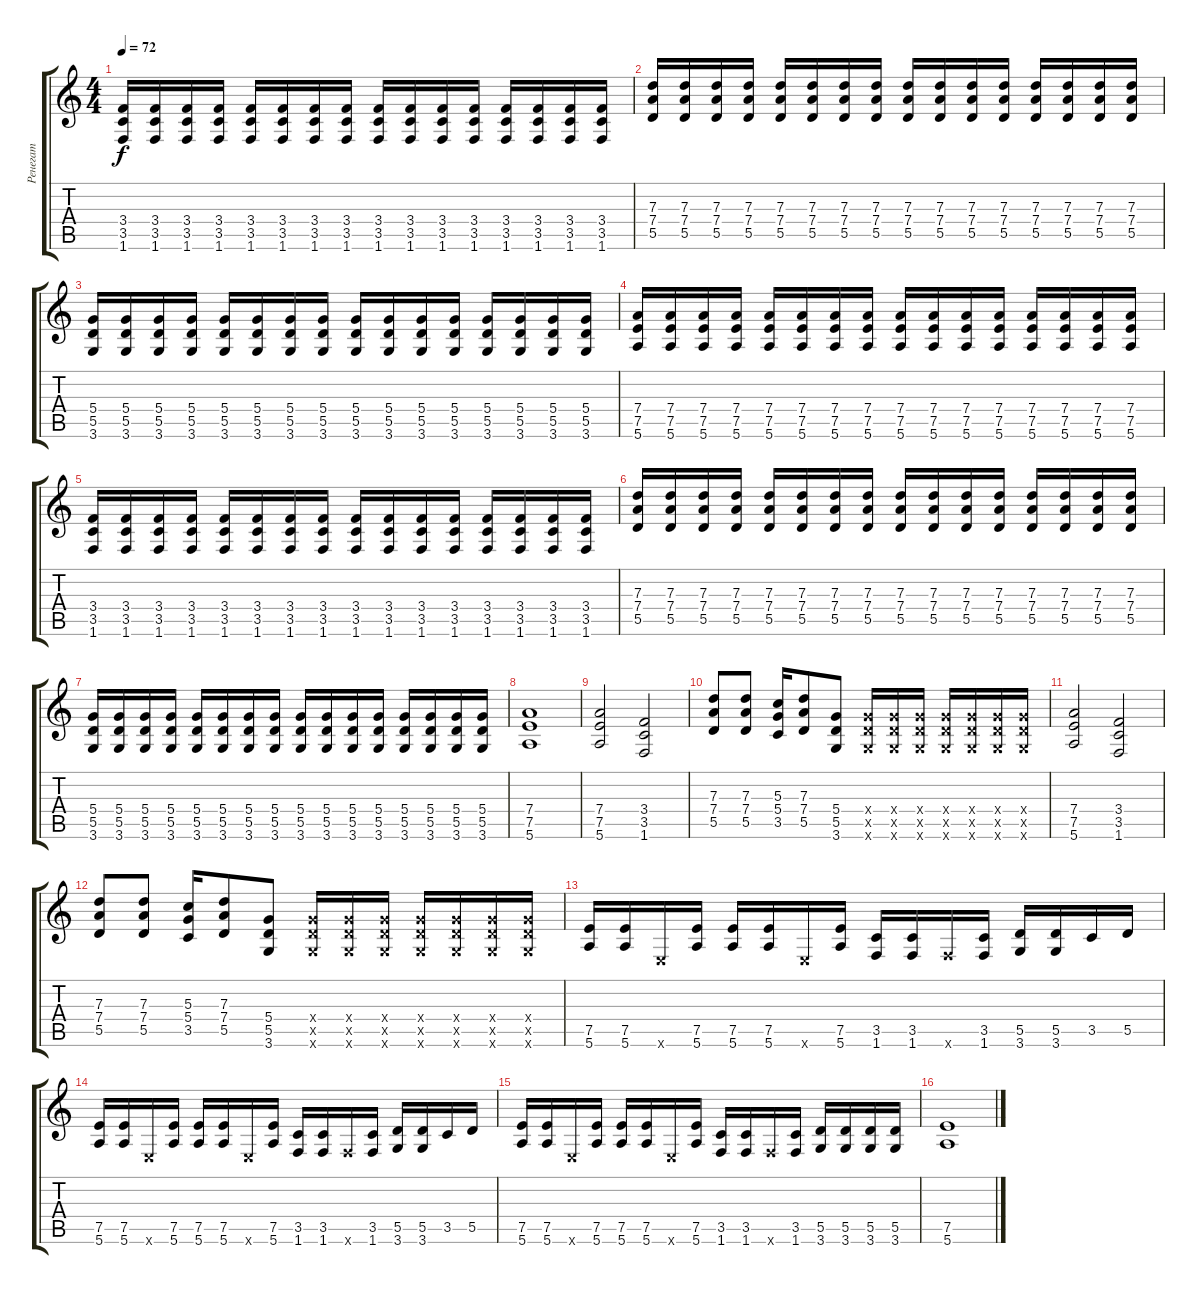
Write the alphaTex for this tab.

\track ("Ренегат" "Ренегат") {instrument distortionguitar}
\staff {score tabs}
\tuning (E4 B3 G3 D3 A2 E2) {hide}
\ts (4 4)
\tempo 72
\clef g2
\ks c
(3.4 3.5 1.6).16{dy f} (3.4 3.5 1.6).16 (3.4 3.5 1.6).16 (3.4 3.5 1.6).16 (3.4 3.5 1.6).16 (3.4 3.5 1.6).16 (3.4 3.5 1.6).16 (3.4 3.5 1.6).16 (3.4 3.5 1.6).16 (3.4 3.5 1.6).16 (3.4 3.5 1.6).16 (3.4 3.5 1.6).16 (3.4 3.5 1.6).16 (3.4 3.5 1.6).16 (3.4 3.5 1.6).16 (3.4 3.5 1.6).16 |
(7.3 7.4 5.5).16 (7.3 7.4 5.5).16 (7.3 7.4 5.5).16 (7.3 7.4 5.5).16 (7.3 7.4 5.5).16 (7.3 7.4 5.5).16 (7.3 7.4 5.5).16 (7.3 7.4 5.5).16 (7.3 7.4 5.5).16 (7.3 7.4 5.5).16 (7.3 7.4 5.5).16 (7.3 7.4 5.5).16 (7.3 7.4 5.5).16 (7.3 7.4 5.5).16 (7.3 7.4 5.5).16 (7.3 7.4 5.5).16 |
(5.4 5.5 3.6).16 (5.4 5.5 3.6).16 (5.4 5.5 3.6).16 (5.4 5.5 3.6).16 (5.4 5.5 3.6).16 (5.4 5.5 3.6).16 (5.4 5.5 3.6).16 (5.4 5.5 3.6).16 (5.4 5.5 3.6).16 (5.4 5.5 3.6).16 (5.4 5.5 3.6).16 (5.4 5.5 3.6).16 (5.4 5.5 3.6).16 (5.4 5.5 3.6).16 (5.4 5.5 3.6).16 (5.4 5.5 3.6).16 |
(7.4 7.5 5.6).16 (7.4 7.5 5.6).16 (7.4 7.5 5.6).16 (7.4 7.5 5.6).16 (7.4 7.5 5.6).16 (7.4 7.5 5.6).16 (7.4 7.5 5.6).16 (7.4 7.5 5.6).16 (7.4 7.5 5.6).16 (7.4 7.5 5.6).16 (7.4 7.5 5.6).16 (7.4 7.5 5.6).16 (7.4 7.5 5.6).16 (7.4 7.5 5.6).16 (7.4 7.5 5.6).16 (7.4 7.5 5.6).16 |
(3.4 3.5 1.6).16 (3.4 3.5 1.6).16 (3.4 3.5 1.6).16 (3.4 3.5 1.6).16 (3.4 3.5 1.6).16 (3.4 3.5 1.6).16 (3.4 3.5 1.6).16 (3.4 3.5 1.6).16 (3.4 3.5 1.6).16 (3.4 3.5 1.6).16 (3.4 3.5 1.6).16 (3.4 3.5 1.6).16 (3.4 3.5 1.6).16 (3.4 3.5 1.6).16 (3.4 3.5 1.6).16 (3.4 3.5 1.6).16 |
(7.3 7.4 5.5).16 (7.3 7.4 5.5).16 (7.3 7.4 5.5).16 (7.3 7.4 5.5).16 (7.3 7.4 5.5).16 (7.3 7.4 5.5).16 (7.3 7.4 5.5).16 (7.3 7.4 5.5).16 (7.3 7.4 5.5).16 (7.3 7.4 5.5).16 (7.3 7.4 5.5).16 (7.3 7.4 5.5).16 (7.3 7.4 5.5).16 (7.3 7.4 5.5).16 (7.3 7.4 5.5).16 (7.3 7.4 5.5).16 |
(5.4 5.5 3.6).16 (5.4 5.5 3.6).16 (5.4 5.5 3.6).16 (5.4 5.5 3.6).16 (5.4 5.5 3.6).16 (5.4 5.5 3.6).16 (5.4 5.5 3.6).16 (5.4 5.5 3.6).16 (5.4 5.5 3.6).16 (5.4 5.5 3.6).16 (5.4 5.5 3.6).16 (5.4 5.5 3.6).16 (5.4 5.5 3.6).16 (5.4 5.5 3.6).16 (5.4 5.5 3.6).16 (5.4 5.5 3.6).16 |
(7.4 7.5 5.6).1 |
(7.4 7.5 5.6).2 (3.4 3.5 1.6).2 |
(7.3 7.4 5.5).8 (7.3 7.4 5.5).8 (5.3 5.4 3.5).16 (7.3 7.4 5.5).8 (5.4 5.5 3.6).8 (5.4{x} 5.5{x} 3.6{x}).16 (5.4{x} 5.5{x} 3.6{x}).16 (5.4{x} 5.5{x} 3.6{x}).16 (5.4{x} 5.5{x} 3.6{x}).16 (5.4{x} 5.5{x} 3.6{x}).16 (5.4{x} 5.5{x} 3.6{x}).16 (5.4{x} 5.5{x} 3.6{x}).16 |
(7.4 7.5 5.6).2 (3.4 3.5 1.6).2 |
(7.3 7.4 5.5).8 (7.3 7.4 5.5).8 (5.3 5.4 3.5).16 (7.3 7.4 5.5).8 (5.4 5.5 3.6).8 (5.4{x} 5.5{x} 3.6{x}).16 (5.4{x} 5.5{x} 3.6{x}).16 (5.4{x} 5.5{x} 3.6{x}).16 (5.4{x} 5.5{x} 3.6{x}).16 (5.4{x} 5.5{x} 3.6{x}).16 (5.4{x} 5.5{x} 3.6{x}).16 (5.4{x} 5.5{x} 3.6{x}).16 |
(7.5 5.6).16 (7.5 5.6).16 0.6{x}.16 (7.5 5.6).16 (7.5 5.6).16 (7.5 5.6).16 0.6{x}.16 (7.5 5.6).16 (3.5 1.6).16 (3.5 1.6).16 1.6{x}.16 (3.5 1.6).16 (5.5 3.6).16 (5.5 3.6).16 3.5.16 5.5.16 |
(7.5 5.6).16 (7.5 5.6).16 0.6{x}.16 (7.5 5.6).16 (7.5 5.6).16 (7.5 5.6).16 0.6{x}.16 (7.5 5.6).16 (3.5 1.6).16 (3.5 1.6).16 1.6{x}.16 (3.5 1.6).16 (5.5 3.6).16 (5.5 3.6).16 3.5.16 5.5.16 |
(7.5 5.6).16 (7.5 5.6).16 0.6{x}.16 (7.5 5.6).16 (7.5 5.6).16 (7.5 5.6).16 0.6{x}.16 (7.5 5.6).16 (3.5 1.6).16 (3.5 1.6).16 1.6{x}.16 (3.5 1.6).16 (5.5 3.6).16 (5.5 3.6).16 (5.5 3.6).16 (5.5 3.6).16 |
(7.5 5.6).1
